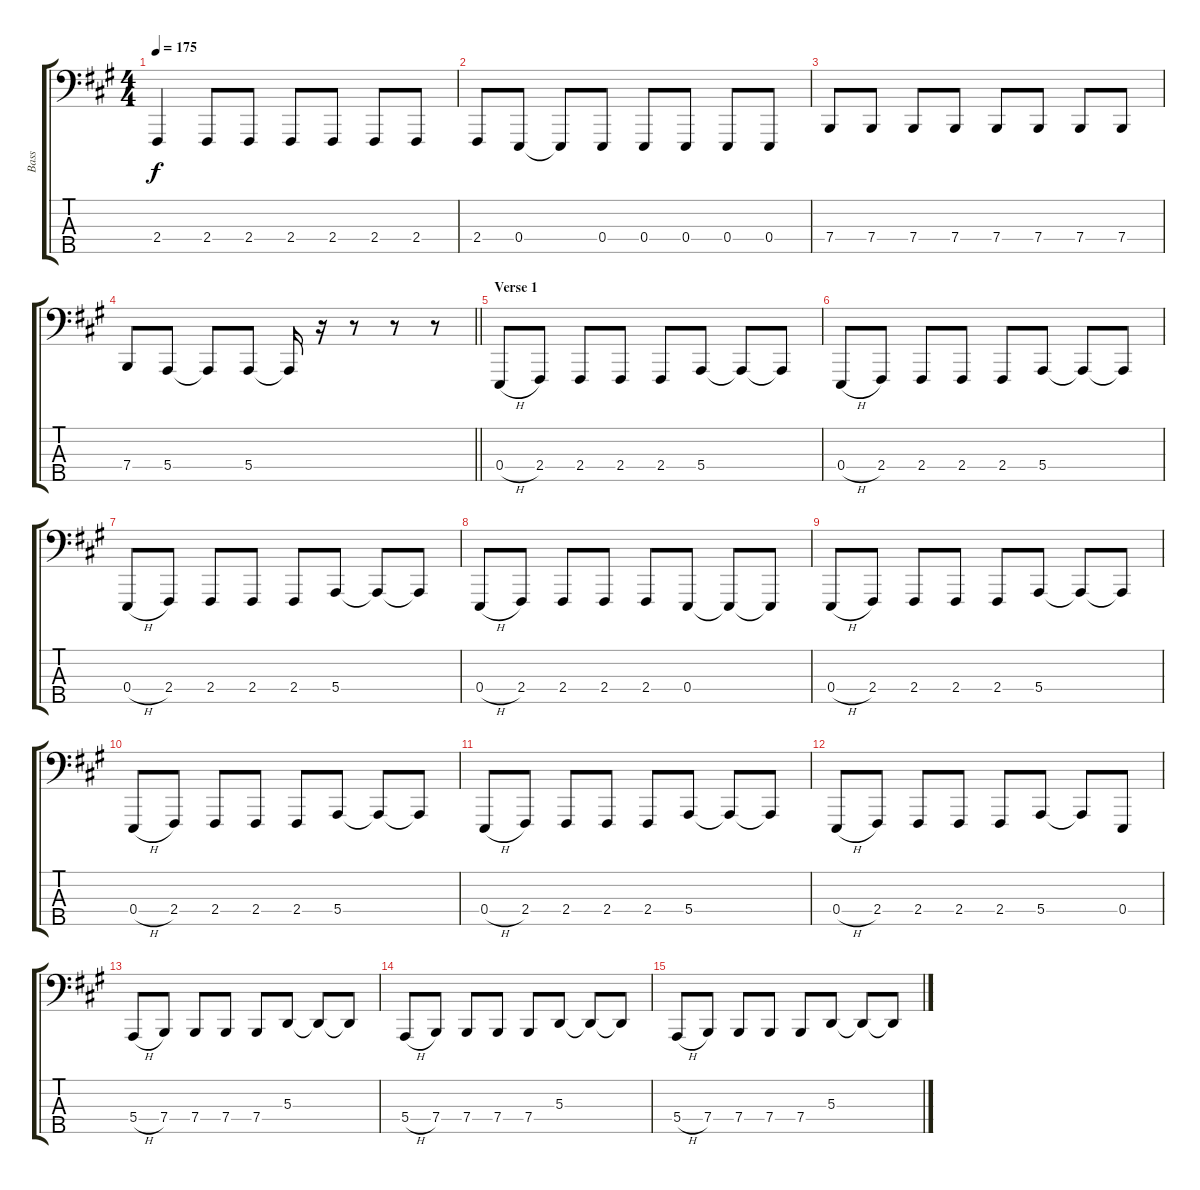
\track ("Bass " "Bass ") {instrument lead2sawtooth}
\staff {score tabs}
\tuning (G2 D2 A1 E1 B0) {hide}
\ts (4 4)
\tempo 175
\clef f4
\ks f#minor
2.4.4{dy f} 2.4.8 2.4.8 2.4.8 2.4.8 2.4.8 2.4.8 |
2.4.8 0.4.8 0.4{t}.8 0.4.8 0.4.8 0.4.8 0.4.8 0.4.8 |
7.4.8 7.4.8 7.4.8 7.4.8 7.4.8 7.4.8 7.4.8 7.4.8 |
\barLineRight lightlight
7.4.8 5.4.8 5.4{t}.8 5.4.8 5.4{t}.16 r.16 r.8 r.8 r.8 |
\section ("" "Verse 1")
0.4{h}.8 2.4.8 2.4.8 2.4.8 2.4.8 5.4.8 5.4{t}.8 5.4{t}.8 |
0.4{h}.8 2.4.8 2.4.8 2.4.8 2.4.8 5.4.8 5.4{t}.8 5.4{t}.8 |
0.4{h}.8 2.4.8 2.4.8 2.4.8 2.4.8 5.4.8 5.4{t}.8 5.4{t}.8 |
0.4{h}.8 2.4.8 2.4.8 2.4.8 2.4.8 0.4.8 0.4{t}.8 0.4{t}.8 |
0.4{h}.8 2.4.8 2.4.8 2.4.8 2.4.8 5.4.8 5.4{t}.8 5.4{t}.8 |
0.4{h}.8 2.4.8 2.4.8 2.4.8 2.4.8 5.4.8 5.4{t}.8 5.4{t}.8 |
0.4{h}.8 2.4.8 2.4.8 2.4.8 2.4.8 5.4.8 5.4{t}.8 5.4{t}.8 |
0.4{h}.8 2.4.8 2.4.8 2.4.8 2.4.8 5.4.8 5.4{t}.8 0.4.8 |
5.4{h}.8 7.4.8 7.4.8 7.4.8 7.4.8 5.3.8 5.3{t}.8 5.3{t}.8 |
5.4{h}.8 7.4.8 7.4.8 7.4.8 7.4.8 5.3.8 5.3{t}.8 5.3{t}.8 |
5.4{h}.8 7.4.8 7.4.8 7.4.8 7.4.8 5.3.8 5.3{t}.8 5.3{t}.8
